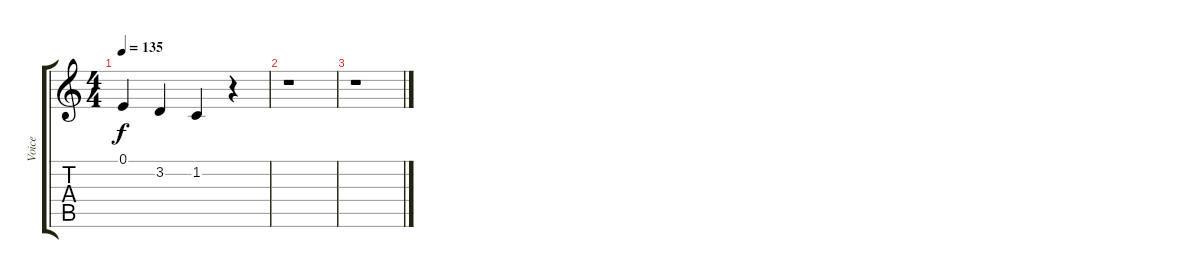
\track ("Voice" "Voice") {mute instrument lead1square}
\staff {score tabs}
\tuning (E4 B3 G3 D3 A2 E2) {hide}
\ts (4 4)
\tempo 135
\clef g2
\ks c
0.1.4{dy f} 3.2.4 1.2.4 r.4 |
r.1 |
r.1
